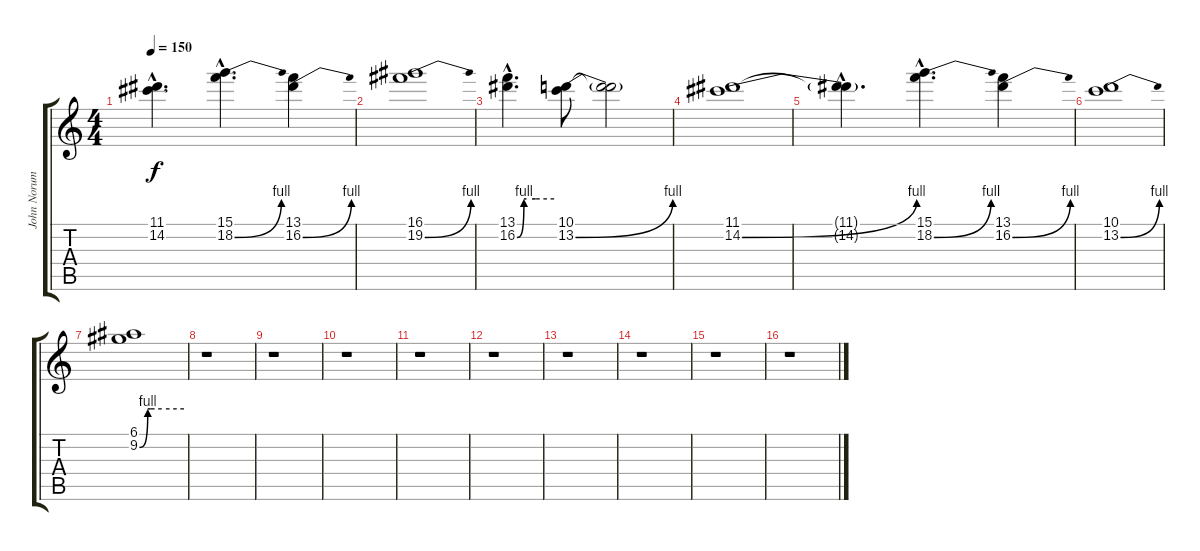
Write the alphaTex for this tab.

\track ("John Norum Lead I" "John Norum") {instrument overdrivenguitar}
\staff {score tabs}
\tuning (E4 B3 G3 D3 A2 E2) {hide}
\ts (4 4)
\tempo 150
\clef g2
\ks c
(11.1{hac t} 14.2{hac t}).4{d dy f} (15.1{hac} 18.2{be (bend 0 0 60 4) hac}).4{d} (13.1 16.2{be (bend 0 0 60 4)}).4 |
(16.1 19.2{be (bend 0 0 60 4)}).1 |
(13.1{hac} 16.2{be (custom 0 0 11 4 15 4 30 4 60 4) hac}).4{d} (10.1 13.2{be (bend 0 0 60 4)}).8 (10.1{t} 13.2{t}).2 |
(11.1 14.2{be (bend 0 0 60 4)}).1 |
(11.1{hac t} 14.2{hac t}).4{d} (15.1{hac} 18.2{be (bend 0 0 60 4) hac}).4{d} (13.1 16.2{be (bend 0 0 60 4)}).4 |
(10.1 13.2{be (bend 0 0 60 4)}).1 |
(6.1 9.2{be (custom 0 0 11 4 15 4 30 4 60 4)}).1 |
r.1 |
r.1 |
r.1 |
r.1 |
r.1 |
r.1 |
r.1 |
r.1 |
r.1
